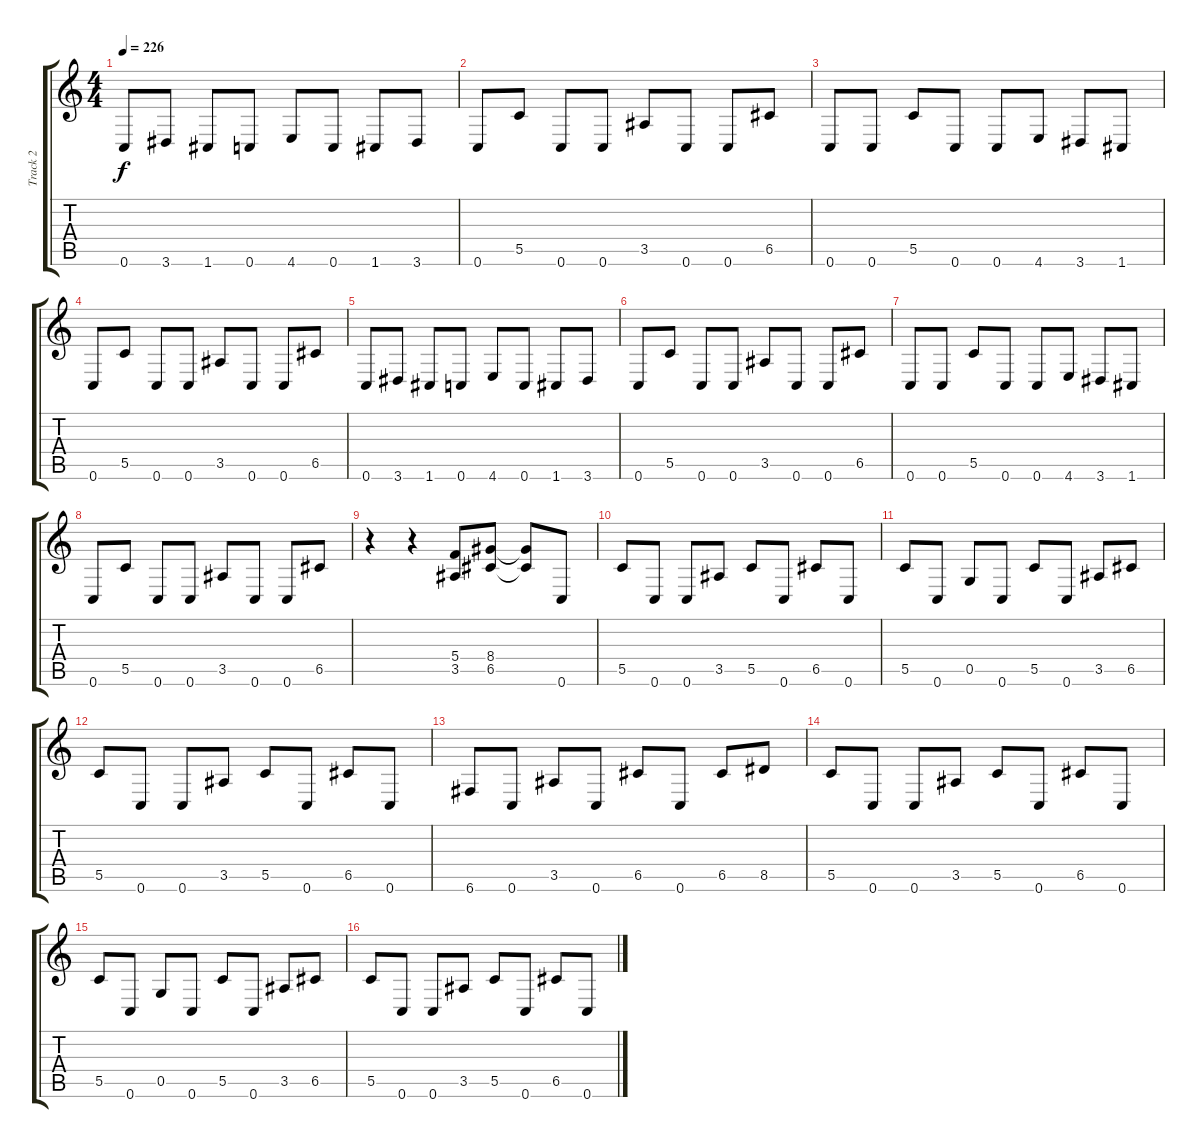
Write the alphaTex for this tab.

\track ("Track 2" "Track 2") {instrument overdrivenguitar}
\staff {score tabs}
\tuning (D4 A3 F3 C3 G2 C2) {hide}
\ts (4 4)
\tempo 226
\clef g2
\ks c
0.6.8{dy f} 3.6.8 1.6.8 0.6.8 4.6.8 0.6.8 1.6.8 3.6.8 |
0.6.8 5.5.8 0.6.8 0.6.8 3.5.8 0.6.8 0.6.8 6.5.8 |
0.6.8 0.6.8 5.5.8 0.6.8 0.6.8 4.6.8 3.6.8 1.6.8 |
0.6.8 5.5.8 0.6.8 0.6.8 3.5.8 0.6.8 0.6.8 6.5.8 |
0.6.8 3.6.8 1.6.8 0.6.8 4.6.8 0.6.8 1.6.8 3.6.8 |
0.6.8 5.5.8 0.6.8 0.6.8 3.5.8 0.6.8 0.6.8 6.5.8 |
0.6.8 0.6.8 5.5.8 0.6.8 0.6.8 4.6.8 3.6.8 1.6.8 |
0.6.8 5.5.8 0.6.8 0.6.8 3.5.8 0.6.8 0.6.8 6.5.8 |
r.4 r.4 (5.4 3.5).8 (8.4 6.5).8 (8.4{t} 6.5{t}).8 0.6.8 |
5.5.8 0.6.8 0.6.8 3.5.8 5.5.8 0.6.8 6.5.8 0.6.8 |
5.5.8 0.6.8 0.5.8 0.6.8 5.5.8 0.6.8 3.5.8 6.5.8 |
5.5.8 0.6.8 0.6.8 3.5.8 5.5.8 0.6.8 6.5.8 0.6.8 |
6.6.8 0.6.8 3.5.8 0.6.8 6.5.8 0.6.8 6.5.8 8.5.8 |
5.5.8 0.6.8 0.6.8 3.5.8 5.5.8 0.6.8 6.5.8 0.6.8 |
5.5.8 0.6.8 0.5.8 0.6.8 5.5.8 0.6.8 3.5.8 6.5.8 |
5.5.8 0.6.8 0.6.8 3.5.8 5.5.8 0.6.8 6.5.8 0.6.8
